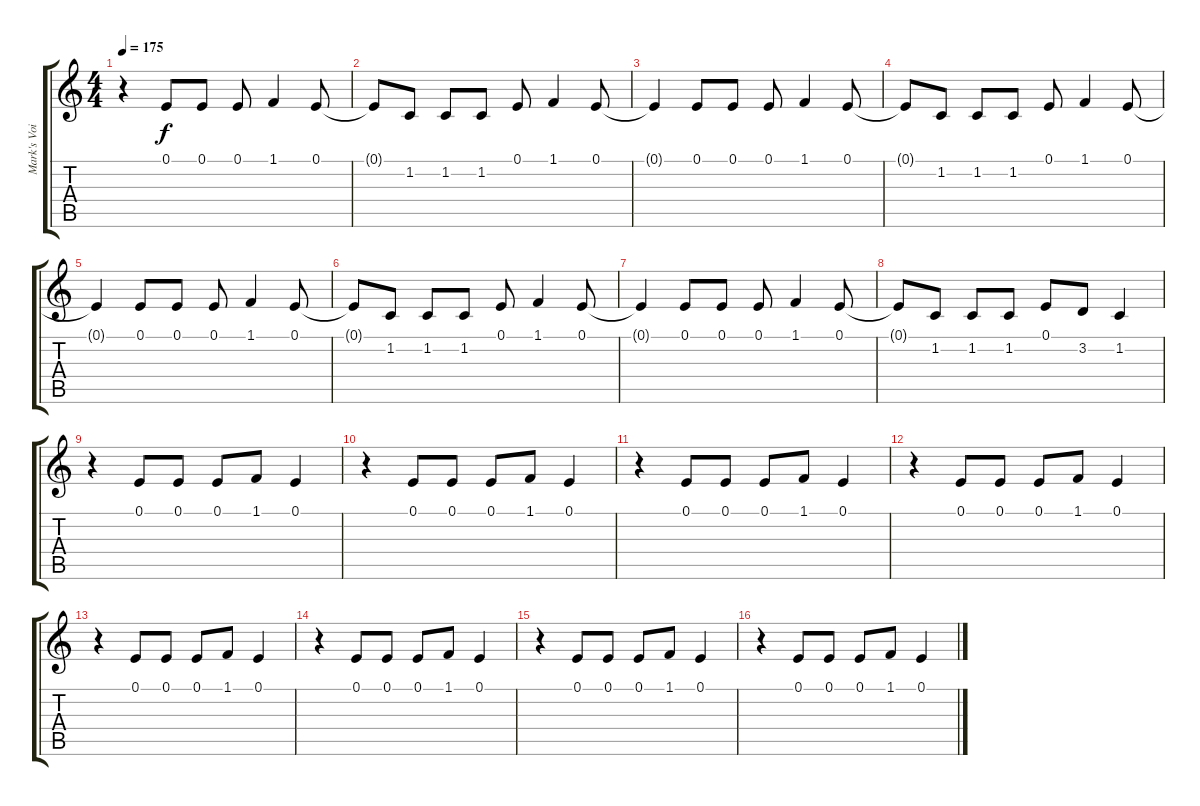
\track ("Mark's Voice" "Mark's Voi") {instrument sopranosax}
\staff {score tabs}
\tuning (E4 B3 G3 D3 A2 E2) {hide}
\ts (4 4)
\tempo 175
\clef g2
\ks c
r.4{dy f} 0.1.8 0.1.8 0.1.8 1.1.4 0.1.8 |
0.1{t}.8 1.2.8 1.2.8 1.2.8 0.1.8 1.1.4 0.1.8 |
0.1{t}.4 0.1.8 0.1.8 0.1.8 1.1.4 0.1.8 |
0.1{t}.8 1.2.8 1.2.8 1.2.8 0.1.8 1.1.4 0.1.8 |
0.1{t}.4 0.1.8 0.1.8 0.1.8 1.1.4 0.1.8 |
0.1{t}.8 1.2.8 1.2.8 1.2.8 0.1.8 1.1.4 0.1.8 |
0.1{t}.4 0.1.8 0.1.8 0.1.8 1.1.4 0.1.8 |
0.1{t}.8 1.2.8 1.2.8 1.2.8 0.1.8 3.2.8 1.2.4 |
r.4 0.1.8 0.1.8 0.1.8 1.1.8 0.1.4 |
r.4 0.1.8 0.1.8 0.1.8 1.1.8 0.1.4 |
r.4 0.1.8 0.1.8 0.1.8 1.1.8 0.1.4 |
r.4 0.1.8 0.1.8 0.1.8 1.1.8 0.1.4 |
r.4 0.1.8 0.1.8 0.1.8 1.1.8 0.1.4 |
r.4 0.1.8 0.1.8 0.1.8 1.1.8 0.1.4 |
r.4 0.1.8 0.1.8 0.1.8 1.1.8 0.1.4 |
r.4 0.1.8 0.1.8 0.1.8 1.1.8 0.1.4
